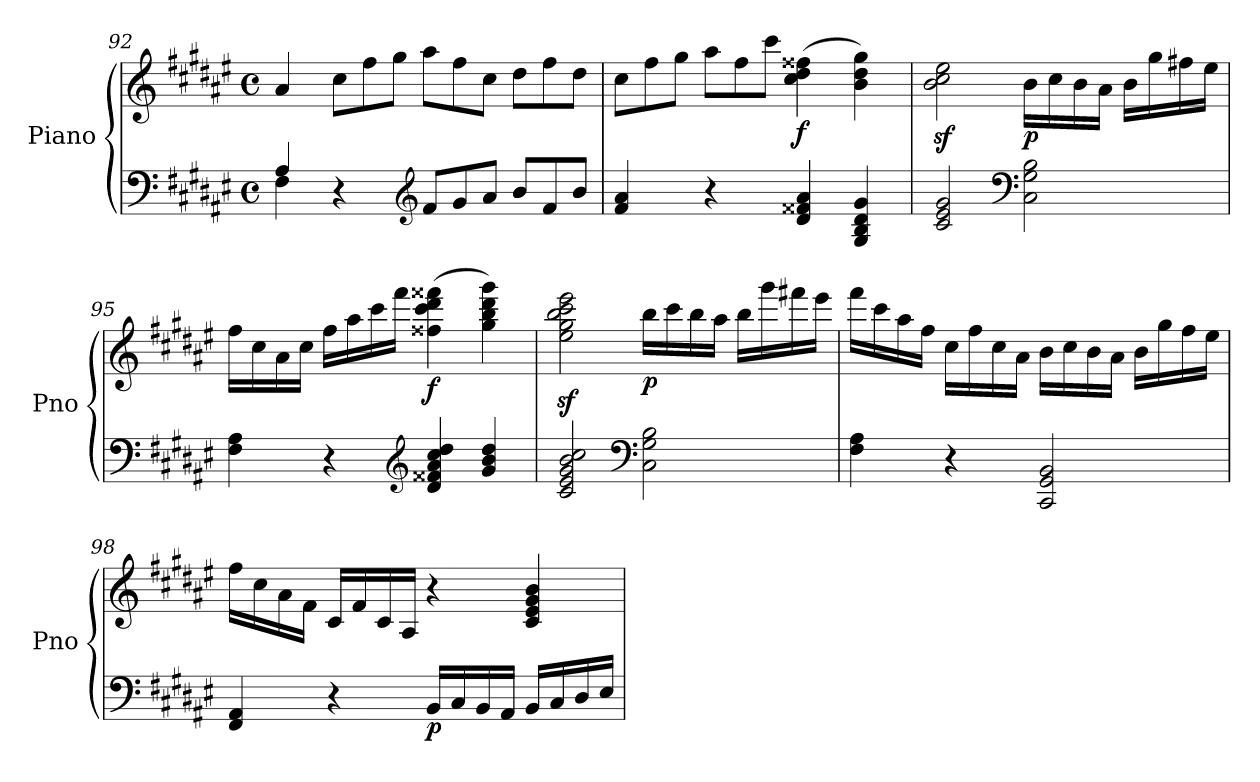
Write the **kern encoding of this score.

**kern	**kern	**dynam
*part1	*part1	*part1
*staff2	*staff1	*staff1/2
*I"Piano	*	*
*I'Pno	*	*
!!LO:LB:g=z
*clefF4	*clefG2	*
*k[f#c#g#d#a#e#]	*k[f#c#g#d#a#e#]	*
*M4/4	*M4/4	*
*met(c)	*met(c)	*
=92	=92	=92
*^	*	*
4A#/	4F#\	4a#/	.
*	*	*Xtuplet	*
4r	2.ryy	12cc#\L	.
.	.	12ff#\	.
.	.	12gg#\J	.
*clefG2	*	*	*
*Xtuplet	*	*	*
12f#/L	.	12aa#\L	.
12g#/	.	12ff#\	.
12a#/J	.	12cc#\J	.
12b/L	.	12dd#\L	.
12f#/	.	12ff#\	.
12b/J	.	12dd#\J	.
*v	*v	*	*
!!LO:LB:g=z
=93	=93	=93
4f#/ 4a#/	12cc#\L	.
.	12ff#\	.
.	12gg#\J	.
4r	12aa#\L	.
.	12ff#\	.
.	12ccc#\J	.
!	!	!LO:DY:b
4d#/ 4f##X/ 4a#/	(4cc#\ 4dd#\ 4ff##X\	f
4G#/ 4B/ 4d#/ 4g#/	4b\ 4dd#\ 4gg#\)	.
=94	=94	=94
2c#/ 2e#/ 2g#/	2b\z< 2cc#\z< 2ee#\z<	.
*clefF4	*	*
!	!	!LO:DY:b
2C#\ 2G#\ 2B\	16b\LL	p
.	16cc#\	.
.	16b\	.
.	16a#\JJ	.
.	16b\LL	.
.	16gg#\	.
.	16ff#X\	.
.	16ee#\JJ	.
=95	=95	=95
4F#\ 4A#\	16ff#\LL	.
.	16cc#\	.
.	16a#\	.
.	16cc#\JJ	.
4r	16ff#\LL	.
.	16aa#\	.
.	16ccc#\	.
.	16fff#\JJ	.
*clefG2	*	*
!	!	!LO:DY:b
4d#/ 4f##X/ 4a#/ 4cc#/ 4dd#/	(4ff##X\ 4ccc#\ 4ddd#\ 4fff##X\	f
4g#/ 4b/ 4dd#/	4gg#\ 4bb\ 4ddd#\ 4ggg#\)	.
!!LO:LB:g=z
=96	=96	=96
2c#/ 2e#/ 2g#/ 2b/ 2cc#/	2ee#\z< 2gg#\z< 2bb\z< 2ccc#\z< 2eee#\z<	.
*clefF4	*	*
!	!	!LO:DY:b
2C#\ 2G#\ 2B\	16bb\LL	p
.	16ccc#\	.
.	16bb\	.
.	16aa#\JJ	.
.	16bb\LL	.
.	16ggg#\	.
.	16fff#X\	.
.	16eee#\JJ	.
!!LO:LB:g=z
=97	=97	=97
4F#\ 4A#\	16fff#\LL	.
.	16ccc#\	.
.	16aa#\	.
.	16ff#\JJ	.
4r	16cc#\LL	.
.	16ff#\	.
.	16cc#\	.
.	16a#\JJ	.
2CC#/ 2GG#/ 2BB/	16b\LL	.
.	16cc#\	.
.	16b\	.
.	16a#\JJ	.
.	16b\LL	.
.	16gg#\	.
.	16ff#\	.
.	16ee#\JJ	.
=98	=98	=98
4FF#/ 4AA#/	16ff#\LL	.
.	16cc#\	.
.	16a#\	.
.	16f#\JJ	.
4r	16c#/LL	.
.	16f#/	.
.	16c#/	.
.	16A#/JJ	.
!	!	!LO:DY:b=2
16BB/LL	4r	p
16C#/	.	.
16BB/	.	.
16AA#/JJ	.	.
16BB/LL	4c#/ 4e#/ 4g#/ 4b/	.
16C#/	.	.
16D#/	.	.
16E#/JJ	.	.
=	=	=
*-	*-	*-
